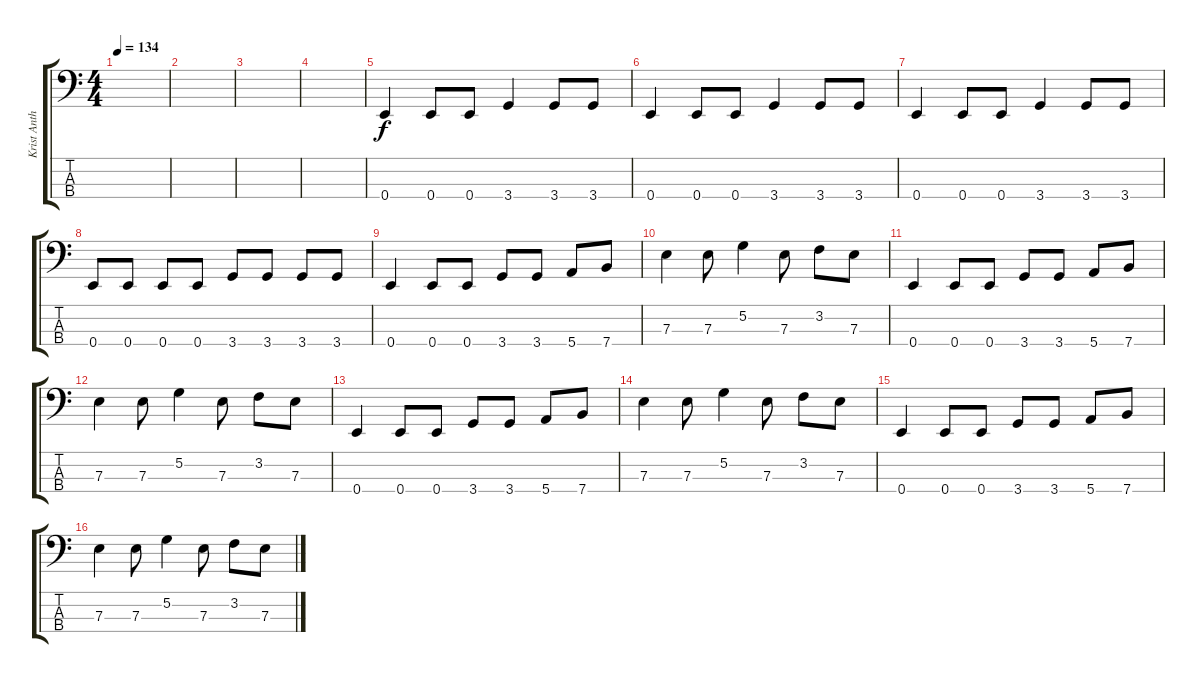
\track ("Krist Anthony Novoselic" "Krist Anth") {instrument electricbasspick}
\staff {score tabs}
\tuning (G2 D2 A1 E1) {hide}
\ts (4 4)
\tempo 134
\clef f4
\ks c
|
|
|
|
0.4.4 0.4.8 0.4.8 3.4.4 3.4.8 3.4.8 |
0.4.4 0.4.8 0.4.8 3.4.4 3.4.8 3.4.8 |
0.4.4 0.4.8 0.4.8 3.4.4 3.4.8 3.4.8 |
0.4.8 0.4.8 0.4.8 0.4.8 3.4.8 3.4.8 3.4.8 3.4.8 |
0.4.4 0.4.8 0.4.8 3.4.8 3.4.8 5.4.8 7.4.8 |
7.3.4 7.3.8 5.2.4 7.3.8 3.2.8 7.3.8 |
0.4.4 0.4.8 0.4.8 3.4.8 3.4.8 5.4.8 7.4.8 |
7.3.4 7.3.8 5.2.4 7.3.8 3.2.8 7.3.8 |
0.4.4 0.4.8 0.4.8 3.4.8 3.4.8 5.4.8 7.4.8 |
7.3.4 7.3.8 5.2.4 7.3.8 3.2.8 7.3.8 |
0.4.4 0.4.8 0.4.8 3.4.8 3.4.8 5.4.8 7.4.8 |
7.3.4 7.3.8 5.2.4 7.3.8 3.2.8 7.3.8
